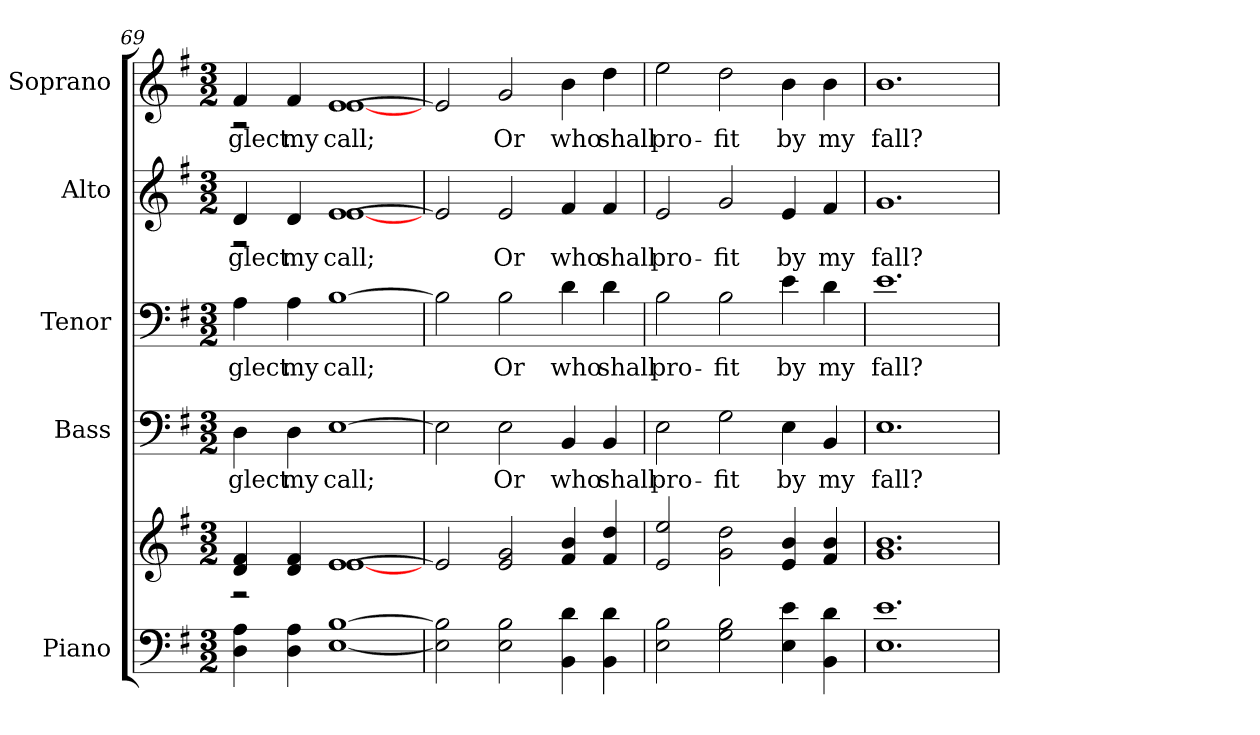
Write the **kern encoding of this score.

**kern	**kern	**kern	**text	**kern	**text	**kern	**text	**kern	**text
*part5	*part5	*part4	*part4	*part3	*part3	*part2	*part2	*part1	*part1
*staff6	*staff5	*staff4	*staff4	*staff3	*staff3	*staff2	*staff2	*staff1	*staff1
*I"Piano	*	*I"Bass	*	*I"Tenor	*	*I"Alto	*	*I"Soprano	*
*I'Pno.	*	*I'B.	*	*I'T.	*	*I'A.	*	*I'S.	*
!!LO:PB:g=z
*clefF4	*clefG2	*clefF4	*	*clefF4	*	*clefG2	*	*clefG2	*
*k[f#]	*k[f#]	*k[f#]	*	*k[f#]	*	*k[f#]	*	*k[f#]	*
*G:	*G:	*G:	*	*G:	*	*G:	*	*G:	*
*M3/2	*M3/2	*M3/2	*	*M3/2	*	*M3/2	*	*M3/2	*
=69	=69	=69	=69	=69	=69	=69	=69	=69	=69
*	*^	*	*	*	*	*	*	*	*
!	!	!	!	!LO:LY:b:color=#000000	!	!	!	!	!	!
!	!	!	!	!	!	!LO:LY:b:color=#000000	!	!	!	!
!	!	!	!	!	!	!	!	!LO:LY:b:color=#000000	!	!
*	*	*	*	*	*	*	*^	*	*	*
!	!	!	!	!	!	!	!	!	!	!	!LO:LY:b:color=#000000
*	*	*	*	*	*	*	*	*	*	*^	*
4Di\ 4Ai	4di/ 4f#i	2r	4Di\	-glect	4Ai\	-glect	4di/	2r	-glect	4f#i/	2r	-glect
!	!	!	!	!LO:LY:b:color=#000000	!	!	!	!	!	!	!	!
!	!	!	!	!	!	!LO:LY:b:color=#000000	!	!	!	!	!	!
!	!	!	!	!	!	!	!	!	!LO:LY:b:color=#000000	!	!	!
!	!	!	!	!	!	!	!	!	!	!	!	!LO:LY:b:color=#000000
4Di\ 4Ai	4di/ 4f#i	.	4Di\	my	4Ai\	my	4di/	.	my	4f#i/	.	my
!	!	!	!	!LO:LY:b:color=#000000	!	!	!	!	!	!	!	!
!	!	!	!	!	!	!LO:LY:b:color=#000000	!	!	!	!	!	!
!	!	!	!	!	!	!	!	!	!LO:LY:b:color=#000000	!	!	!
!	!	!	!	!	!	!	!	!	!	!	!	!LO:LY:b:color=#000000
[<1Ei [>1Bi	[<1ei	[<1ei	[>1Ei	call;	[>1Bi	call;	[<1ei	[<1ei	call;	[<1ei	[<1ei	call;
*	*	*	*	*	*	*	*v	*v	*	*	*	*
*	*v	*v	*	*	*	*	*	*	*v	*v	*
=70	=70	=70	=70	=70	=70	=70	=70	=70	=70
2Ei\] 2Bi]	2ei/]	2Ei\]	.	2Bi\]	.	2ei/]	.	2ei/]	.
!	!	!	!LO:LY:b:color=#000000	!	!	!	!	!	!
!	!	!	!	!	!LO:LY:b:color=#000000	!	!	!	!
!	!	!	!	!	!	!	!LO:LY:b:color=#000000	!	!
!	!	!	!	!	!	!	!	!	!LO:LY:b:color=#000000
2Ei\ 2Bi	2ei/ 2gi	2Ei\	Or	2Bi\	Or	2ei/	Or	2gi/	Or
!	!	!	!LO:LY:b:color=#000000	!	!	!	!	!	!
!	!	!	!	!	!LO:LY:b:color=#000000	!	!	!	!
!	!	!	!	!	!	!	!LO:LY:b:color=#000000	!	!
!	!	!	!	!	!	!	!	!	!LO:LY:b:color=#000000
4BBi\ 4di	4f#i/ 4bi	4BBi/	who	4di\	who	4f#i/	who	4bi\	who
!	!	!	!LO:LY:b:color=#000000	!	!	!	!	!	!
!	!	!	!	!	!LO:LY:b:color=#000000	!	!	!	!
!	!	!	!	!	!	!	!LO:LY:b:color=#000000	!	!
!	!	!	!	!	!	!	!	!	!LO:LY:b:color=#000000
4BBi\ 4di	4f#i/ 4ddi	4BBi/	shall	4di\	shall	4f#i/	shall	4ddi\	shall
=71	=71	=71	=71	=71	=71	=71	=71	=71	=71
!	!	!	!LO:LY:b:color=#000000	!	!	!	!	!	!
!	!	!	!	!	!LO:LY:b:color=#000000	!	!	!	!
!	!	!	!	!	!	!	!LO:LY:b:color=#000000	!	!
!	!	!	!	!	!	!	!	!	!LO:LY:b:color=#000000
2Ei\ 2Bi	2ei/ 2eei	2Ei\	pro-	2Bi\	pro-	2ei/	pro-	2eei\	pro-
!	!	!	!LO:LY:b:color=#000000	!	!	!	!	!	!
!	!	!	!	!	!LO:LY:b:color=#000000	!	!	!	!
!	!	!	!	!	!	!	!LO:LY:b:color=#000000	!	!
!	!	!	!	!	!	!	!	!	!LO:LY:b:color=#000000
2Gi\ 2Bi	2gi\ 2ddi	2Gi\	-fit	2Bi\	-fit	2gi/	-fit	2ddi\	-fit
!	!	!	!LO:LY:b:color=#000000	!	!	!	!	!	!
!	!	!	!	!	!LO:LY:b:color=#000000	!	!	!	!
!	!	!	!	!	!	!	!LO:LY:b:color=#000000	!	!
!	!	!	!	!	!	!	!	!	!LO:LY:b:color=#000000
4Ei\ 4ei	4ei/ 4bi	4Ei\	by	4ei\	by	4ei/	by	4bi\	by
!	!	!	!LO:LY:b:color=#000000	!	!	!	!	!	!
!	!	!	!	!	!LO:LY:b:color=#000000	!	!	!	!
!	!	!	!	!	!	!	!LO:LY:b:color=#000000	!	!
!	!	!	!	!	!	!	!	!	!LO:LY:b:color=#000000
4BBi\ 4di	4f#i/ 4bi	4BBi/	my	4di\	my	4f#i/	my	4bi\	my
=72	=72	=72	=72	=72	=72	=72	=72	=72	=72
!	!	!	!LO:LY:b:color=#000000	!	!	!	!	!	!
!	!	!	!	!	!LO:LY:b:color=#000000	!	!	!	!
!	!	!	!	!	!	!	!LO:LY:b:color=#000000	!	!
!	!	!	!	!	!	!	!	!	!LO:LY:b:color=#000000
1.Ei 1.ei	1.gi 1.bi	1.Ei	fall?	1.ei	fall?	1.gi	fall?	1.bi	fall?
=	=	=	=	=	=	=	=	=	=
*-	*-	*-	*-	*-	*-	*-	*-	*-	*-
